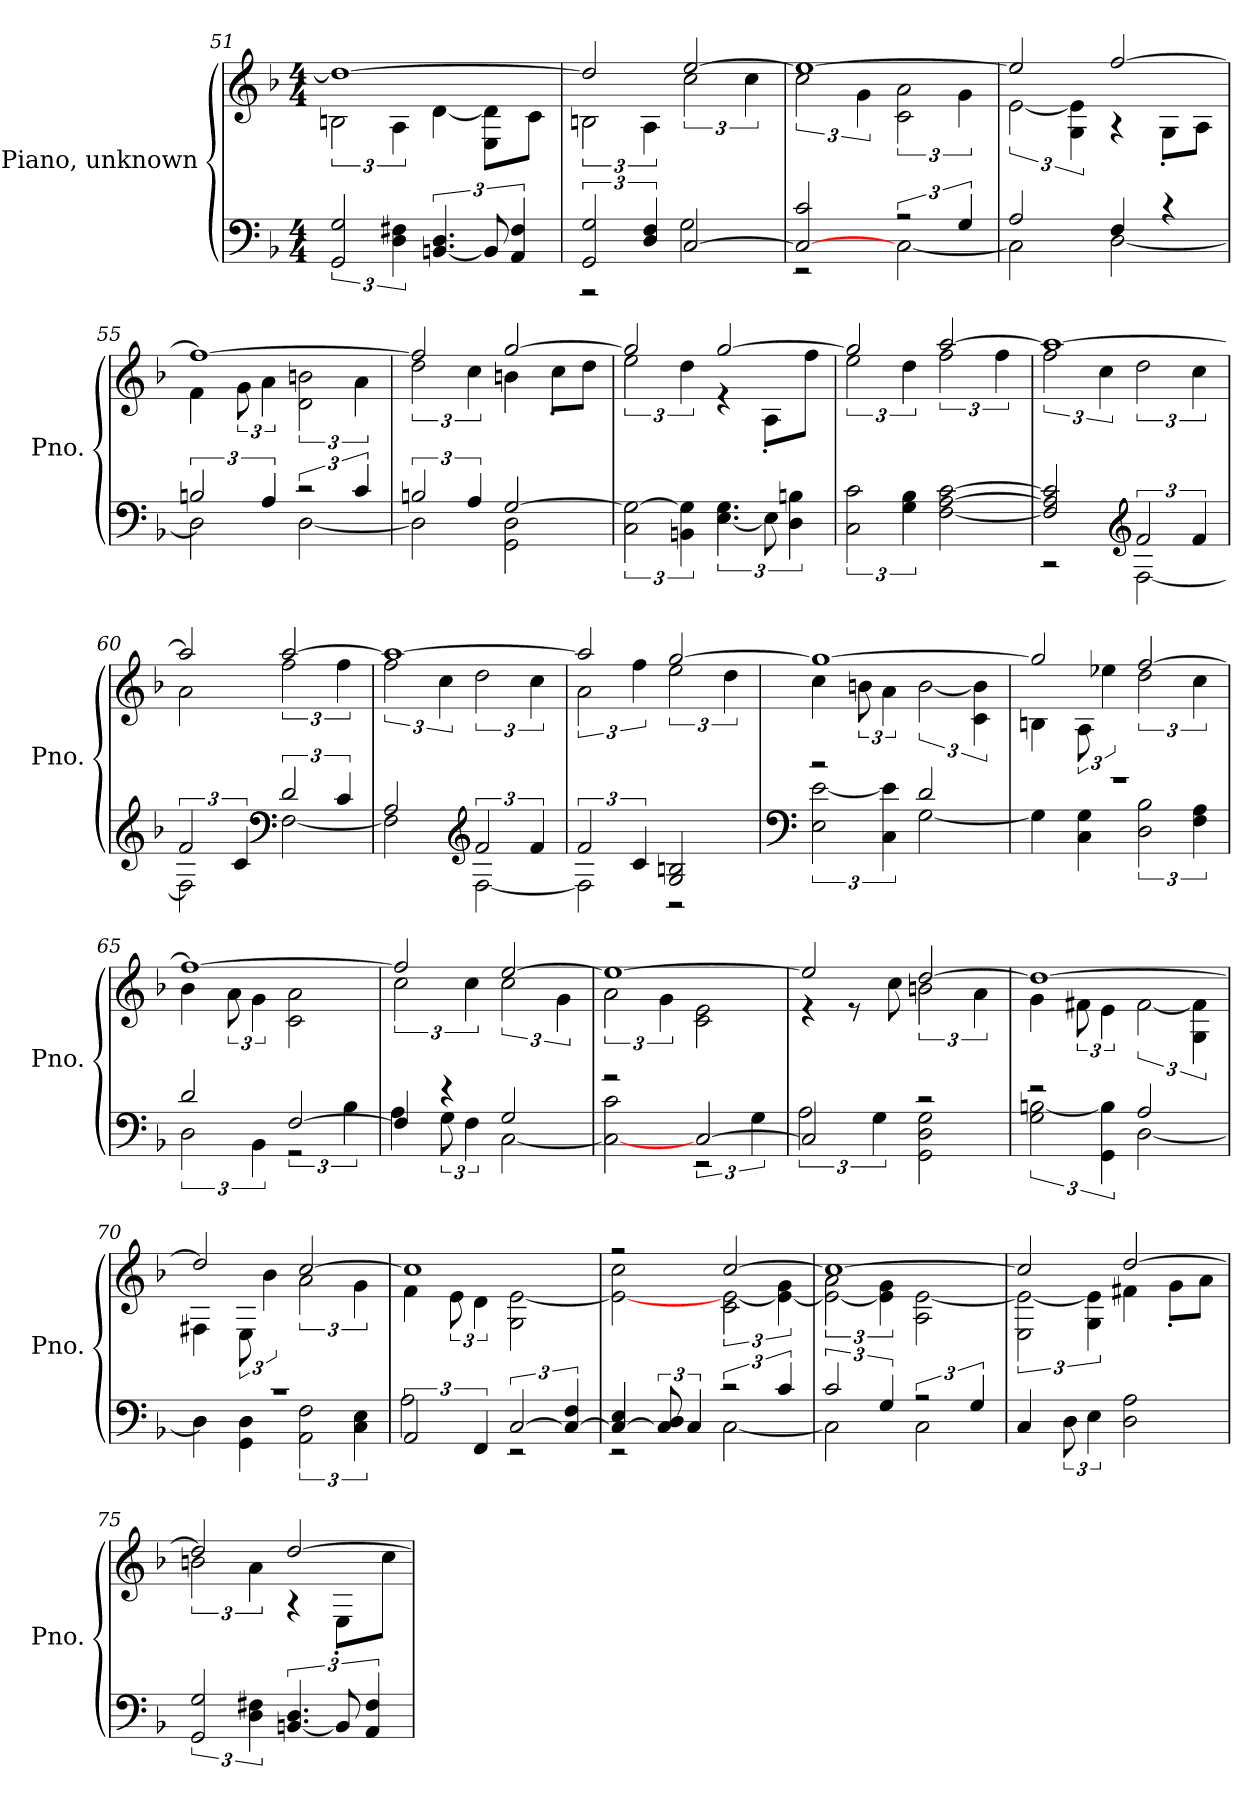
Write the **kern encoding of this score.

**kern	**kern
*part1	*part1
*staff2	*staff1
*I"Piano, unknown	*
*I'Pno.	*
*clefF4	*clefG2
*k[b-]	*k[b-]
*M4/4	*M4/4
=51	=51
*	*^
3GG/ 3G/	1dd_	3Bn\
6D\ 6F#X\	.	6A\
[6.BBn/ 6.D/	.	[4d\
12BB/]	.	8E\ 8d\]L
6AA/ 6F#/	.	.
.	.	8c\J
!!LO:PB:g=z	!!
=52	=52	=52
*^	*	*
3GG/ 3G/	2r	2dd/]	3Bn\
6D/ 6F/	.	.	6A\
[2C/	2G\	[2ee/	3cc\
.	.	.	6cc\
=53	=53	=53	=53
2C/_ 2c/	2r	1ee_	3cc\
.	.	.	6g\
3r	[2C\	.	3c\ 3a\
6G/	.	.	6g\
=54	=54	=54	=54
2A/	2C\]	2ee/]	[3e\
.	.	.	6G\ 6e\]
4F/	[2D\	[2ff/	4r
4r	.	.	8G'\L
.	.	.	8A\J
=55	=55	=55	=55
3Bn/	2D\]	1ff_	4f\
.	.	.	12g\
6A/	.	.	6a\
3r	[2D\	.	3d\ 3bn\
6c/	.	.	6a\
=56	=56	=56	=56
3Bn/	2D\]	2ff/]	3dd\
6A/	.	.	6cc\
[2G/	2GG\ 2D\	[2gg/	4bn\
.	.	.	8cc'\L
.	.	.	8dd\J
*v	*v	*	*
=57	=57	=57
3C\ 3G\_	2gg/]	3ee\
6BBn\ 6G\]	.	6dd\
[6.E\ 6.G\	[2gg/	4r
12E\]	.	8A'\L
6D\ 6Bn\	.	.
.	.	8ff\J
!!LO:LB:g=z	!!
=58	=58	=58
3C\ 3c\	2gg/]	3ee\
6G\ 6B-\	.	6dd\
[2F\ [2A\ [2c\	[2aa/	3ff\
.	.	6ff\
=59	=59	=59
*^	*	*
2F/] 2A/] 2c/]	2r	1aa_	3ff\
.	.	.	6cc\
*clefG2	*	*	*
3f/	[2F\	.	3dd\
6f/	.	.	6cc\
=60	=60	=60	=60
3f/	2F\]	2aa/]	2a\
6c/	.	.	.
*clefF4	*	*	*
3d/	[2F\	[2aa/	3ff\
6c/	.	.	6ff\
=61	=61	=61	=61
2A/	2F\]	1aa_	3ff\
.	.	.	6cc\
*clefG2	*	*	*
3f/	[2F\	.	3dd\
6f/	.	.	6cc\
=62	=62	=62	=62
3f/	2F\]	2aa/]	3a\
6c/	.	.	6ff\
2G/ 2Bn/	2r	[2gg/	3ee\
.	.	.	6dd\
=63	=63	=63	=63
*clefF4	*	*	*
2r	3E\ [3e\	1gg_	4cc\
.	.	.	12bn\
.	6C\ 6e\]	.	6a\
2d/	[2G\	.	[3b\
.	.	.	6c\ 6b\]
!!LO:LB:g=z	!!
=64	=64	=64	=64
1r	4G\]	2gg/]	4Bn\
.	4C\ 4G\	.	12A\
.	.	.	6ee-X\
.	3D\ 3B-\	[2ff/	3dd\
.	6F\ 6A\	.	6cc\
=65	=65	=65	=65
2d/	3D\	1ff_	4b-\
.	.	.	12a\
.	6BB-\	.	6g\
[2F/	3r	.	2c\ 2a\
.	6B-\	.	.
=66	=66	=66	=66
4F/]	4A\	2ff/]	3cc\
4r	12G\	.	.
.	6F\	.	6cc\
2G/	[2C\	[2ee/	3cc\
.	.	.	6g\
=67	=67	=67	=67
2r	2C\_ 2c\	1ee_	3a\
.	.	.	6g\
[2C/	3r	.	2c\ 2e\
.	6G\	.	.
=68	=68	=68	=68
2C/]	3A\	2ee/]	4r
.	.	.	8r
.	6G\	.	.
.	.	.	8cc\
2r	2GG\ 2D\ 2G\	[2dd/	3bn\
.	.	.	6a\
=69	=69	=69	=69
2r	3G\ [3Bn\	1dd_	4g\
.	.	.	12f#X\
.	6GG\ 6B\]	.	6e\
2A/	[2D\	.	[3f#\
.	.	.	6G\ 6f#\]
!!LO:LB:g=z	!!
=70	=70	=70	=70
1r	4D\]	2dd/]	4F#X\
.	4GG\ 4D\	.	12E\
.	.	.	6b-\
.	3AA\ 3F\	[2cc/	3a\
.	6C\ 6E\	.	6g\
=71	=71	=71	=71
3AA/	2A\	1cc]	4f\
.	.	.	12e\
6FF/	.	.	6d\
[3C/	2r	.	2G\ [2e\
6C/_ 6F/	.	.	.
=72	=72	=72	=72
4C/_ 4E/	2r	2r	2e\_ 2cc\
12C/] 12D/	.	.	.
6C/	.	.	.
3r	[2C\	[2cc/	3c\ [3e\
6c/	.	.	6e\_ 6g\
=73	=73	=73	=73
3c/	2C\]	1cc_	3e\_ 3a\
6G/	.	.	6e\] 6g\
3r	2C\	.	2A\ [2e\
6G/	.	.	.
*v	*v	*	*
=74	=74	=74
4C/	2cc/]	3E\ 3e\_
12D\	.	.
6E\	.	6G\ 6e\]
2D\ 2A\	[2dd/	4f#X\
.	.	8g'\L
.	.	8a\J
=75	=75	=75
3GG/ 3G/	2dd/]	3bn\
6D\ 6F#X\	.	6a\
[6.BBn/ 6.D/	[2dd/	4r
12BB/]	.	8E'\L
6AA/ 6F#/	.	.
.	.	8cc\J
*	*v	*v
=	=
*-	*-
